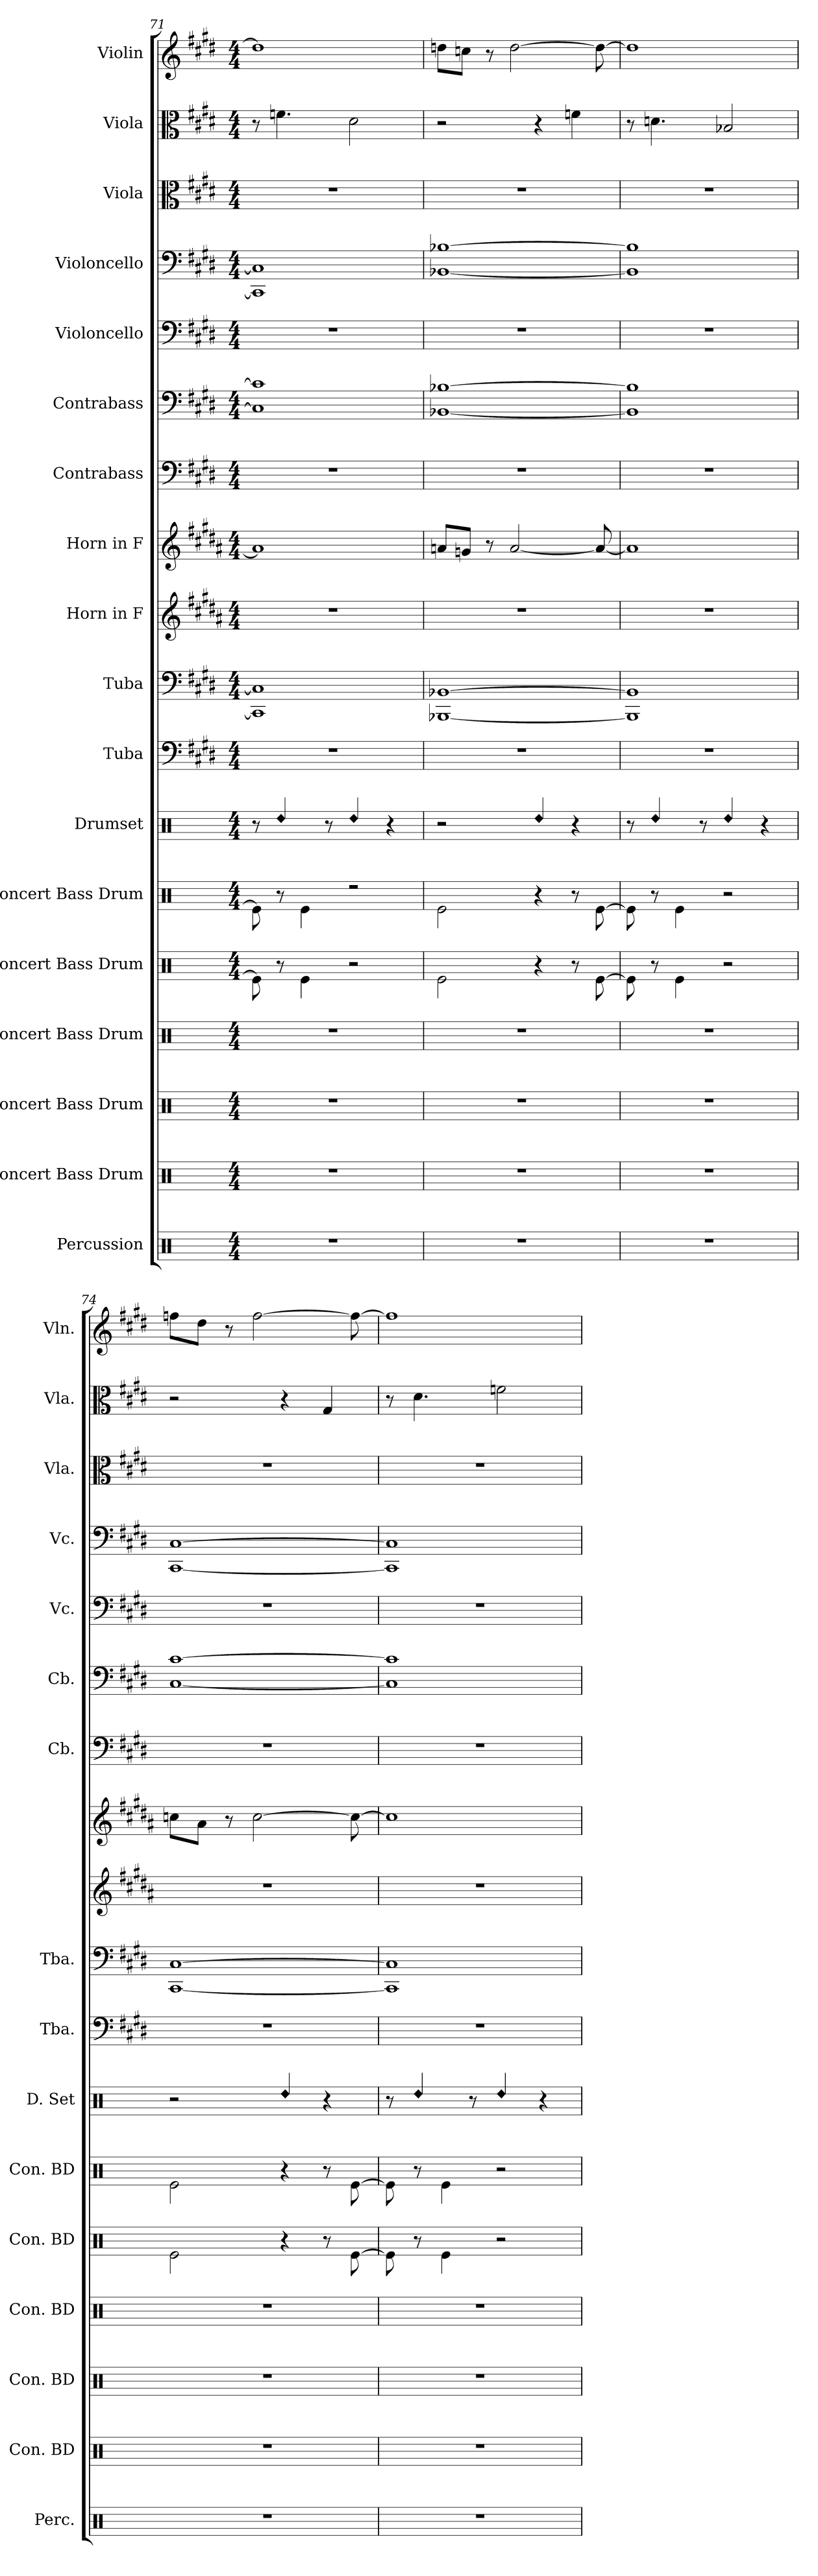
**kern	**kern	**kern	**kern	**kern	**kern	**kern	**kern	**kern	**kern	**kern	**kern	**kern	**kern	**kern	**kern	**kern	**kern
*part18	*part17	*part16	*part15	*part14	*part13	*part12	*part11	*part10	*part9	*part8	*part7	*part6	*part5	*part4	*part3	*part2	*part1
*staff18	*staff17	*staff16	*staff15	*staff14	*staff13	*staff12	*staff11	*staff10	*staff9	*staff8	*staff7	*staff6	*staff5	*staff4	*staff3	*staff2	*staff1
*I"Percussion	*I"Concert Bass Drum	*I"Concert Bass Drum	*I"Concert Bass Drum	*I"Concert Bass Drum	*I"Concert Bass Drum	*I"Drumset	*I"Tuba	*I"Tuba	*I"Horn in F	*I"Horn in F	*I"Contrabass	*I"Contrabass	*I"Violoncello	*I"Violoncello	*I"Viola	*I"Viola	*I"Violin
*I'Perc.	*I'Con. BD	*I'Con. BD	*I'Con. BD	*I'Con. BD	*I'Con. BD	*I'D. Set	*I'Tba.	*I'Tba.	*	*	*I'Cb.	*I'Cb.	*I'Vc.	*I'Vc.	*I'Vla.	*I'Vla.	*I'Vln.
*clefX	*clefX	*clefX	*clefX	*clefX	*clefX	*clefX	*clefF4	*clefF4	*clefG2	*clefG2	*clefF4	*clefF4	*clefF4	*clefF4	*clefC3	*clefC3	*clefG2
*	*	*	*	*	*	*	*	*	*ITrd4c7	*ITrd4c7	*ITrd7c12	*ITrd7c12	*	*	*	*	*
*k[]	*k[]	*k[]	*k[]	*k[]	*k[]	*k[]	*k[f#c#g#d#]	*k[f#c#g#d#]	*k[f#c#g#d#]	*k[f#c#g#d#]	*k[f#c#g#d#]	*k[f#c#g#d#]	*k[f#c#g#d#]	*k[f#c#g#d#]	*k[f#c#g#d#]	*k[f#c#g#d#]	*k[f#c#g#d#]
*M4/4	*M4/4	*M4/4	*M4/4	*M4/4	*M4/4	*M4/4	*M4/4	*M4/4	*M4/4	*M4/4	*M4/4	*M4/4	*M4/4	*M4/4	*M4/4	*M4/4	*M4/4
=71	=71	=71	=71	=71	=71	=71	=71	=71	=71	=71	=71	=71	=71	=71	=71	=71	=71
1r	1r	1r	1r	8Re\]	8Re\]	8r	1r	1CC] 1C]	1r	1d#]	1r	1CC] 1C]	1r	1CC] 1C]	1r	8r	1dd#]
!	!	!	!	!	!	!LO:N:head=diamond	!	!	!	!	!	!	!	!	!	!	!
.	.	.	.	8r	8r	4Rdd/	.	.	.	.	.	.	.	.	.	4.fn\	.
.	.	.	.	4Re\	4Re\	.	.	.	.	.	.	.	.	.	.	.	.
.	.	.	.	.	.	8r	.	.	.	.	.	.	.	.	.	.	.
!	!	!	!	!	!	!LO:N:head=diamond	!	!	!	!	!	!	!	!	!	!	!
.	.	.	.	2r	2rdd	4Rdd/	.	.	.	.	.	.	.	.	.	2d#\	.
.	.	.	.	.	.	4r	.	.	.	.	.	.	.	.	.	.	.
!!LO:PB:g=z
=72	=72	=72	=72	=72	=72	=72	=72	=72	=72	=72	=72	=72	=72	=72	=72	=72	=72
1r	1r	1r	1r	2Re\	2Re\	2r	1r	[1BBB-X [1BB-X	1r	8dn/L	1r	[1BBB-X [1BB-X	1r	[1BB-X [1B-X	1r	2r	8ddn\L
.	.	.	.	.	.	.	.	.	.	8cn/J	.	.	.	.	.	.	8ccn\J
.	.	.	.	.	.	.	.	.	.	8r	.	.	.	.	.	.	8r
.	.	.	.	.	.	.	.	.	.	[2d/	.	.	.	.	.	.	[2dd\
!	!	!	!	!	!	!LO:N:head=diamond	!	!	!	!	!	!	!	!	!	!	!
.	.	.	.	4r	4r	4Rdd/	.	.	.	.	.	.	.	.	.	4r	.
.	.	.	.	8r	8r	4r	.	.	.	.	.	.	.	.	.	4fn\	.
.	.	.	.	[8Re\	[8Re\	.	.	.	.	8d/_	.	.	.	.	.	.	8dd\_
=73	=73	=73	=73	=73	=73	=73	=73	=73	=73	=73	=73	=73	=73	=73	=73	=73	=73
1r	1r	1r	1r	8Re\]	8Re\]	8r	1r	1BBB-] 1BB-]	1r	1d]	1r	1BBB-] 1BB-]	1r	1BB-] 1B-]	1r	8r	1dd]
!	!	!	!	!	!	!LO:N:head=diamond	!	!	!	!	!	!	!	!	!	!	!
.	.	.	.	8r	8r	4Rdd/	.	.	.	.	.	.	.	.	.	4.dn\	.
.	.	.	.	4Re\	4Re\	.	.	.	.	.	.	.	.	.	.	.	.
.	.	.	.	.	.	8r	.	.	.	.	.	.	.	.	.	.	.
!	!	!	!	!	!	!LO:N:head=diamond	!	!	!	!	!	!	!	!	!	!	!
.	.	.	.	2r	2r	4Rdd/	.	.	.	.	.	.	.	.	.	2B-X/	.
.	.	.	.	.	.	4r	.	.	.	.	.	.	.	.	.	.	.
=74	=74	=74	=74	=74	=74	=74	=74	=74	=74	=74	=74	=74	=74	=74	=74	=74	=74
1r	1r	1r	1r	2Re\	2Re\	2r	1r	[1CC# [1C#	1r	8fn\L	1r	[1CC# [1C#	1r	[1CC# [1C#	1r	2r	8ffn\L
.	.	.	.	.	.	.	.	.	.	8d#\J	.	.	.	.	.	.	8dd#\J
.	.	.	.	.	.	.	.	.	.	8r	.	.	.	.	.	.	8r
.	.	.	.	.	.	.	.	.	.	[2f\	.	.	.	.	.	.	[2ff\
!	!	!	!	!	!	!LO:N:head=diamond	!	!	!	!	!	!	!	!	!	!	!
.	.	.	.	4r	4r	4Rdd/	.	.	.	.	.	.	.	.	.	4r	.
.	.	.	.	8r	8r	4r	.	.	.	.	.	.	.	.	.	4G#/	.
.	.	.	.	[8Re\	[8Re\	.	.	.	.	8f\_	.	.	.	.	.	.	8ff\_
=75	=75	=75	=75	=75	=75	=75	=75	=75	=75	=75	=75	=75	=75	=75	=75	=75	=75
1r	1r	1r	1r	8Re\]	8Re\]	8r	1r	1CC#] 1C#]	1r	1f]	1r	1CC#] 1C#]	1r	1CC#] 1C#]	1r	8r	1ff]
!	!	!	!	!	!	!LO:N:head=diamond	!	!	!	!	!	!	!	!	!	!	!
.	.	.	.	8r	8r	4Rdd/	.	.	.	.	.	.	.	.	.	4.d#\	.
.	.	.	.	4Re\	4Re\	.	.	.	.	.	.	.	.	.	.	.	.
.	.	.	.	.	.	8r	.	.	.	.	.	.	.	.	.	.	.
!	!	!	!	!	!	!LO:N:head=diamond	!	!	!	!	!	!	!	!	!	!	!
.	.	.	.	2r	2r	4Rdd/	.	.	.	.	.	.	.	.	.	2fn\	.
.	.	.	.	.	.	4r	.	.	.	.	.	.	.	.	.	.	.
=	=	=	=	=	=	=	=	=	=	=	=	=	=	=	=	=	=
*-	*-	*-	*-	*-	*-	*-	*-	*-	*-	*-	*-	*-	*-	*-	*-	*-	*-
